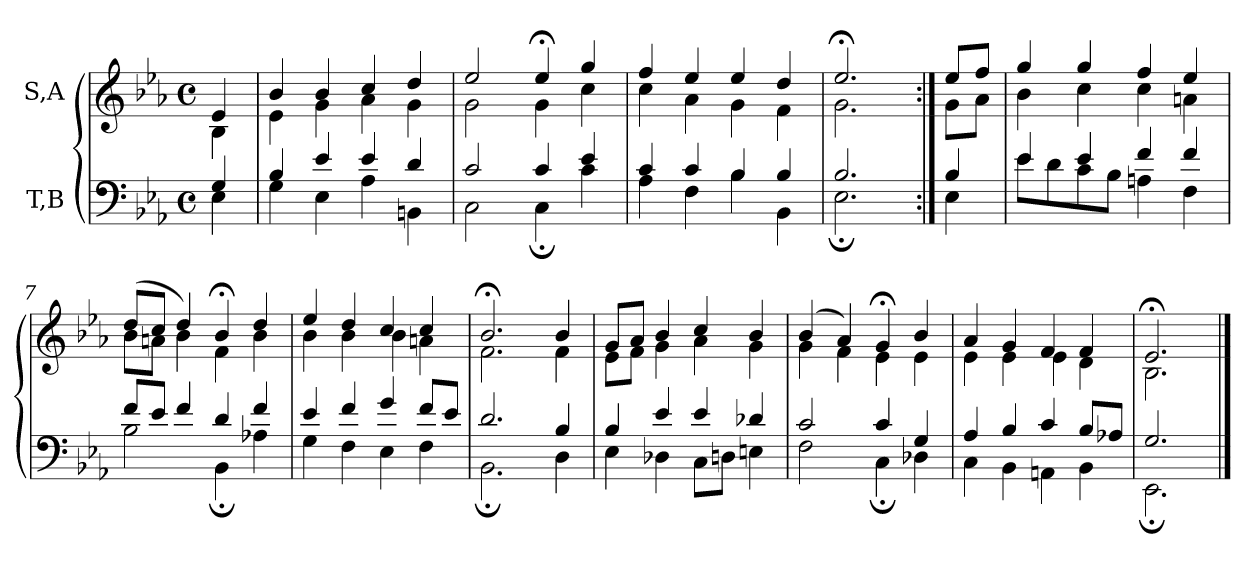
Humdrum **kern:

**kern	**kern
*part2	*part1
*staff2	*staff1
*I"T,B	*I"S,A
*clefF4	*clefG2
*k[b-e-a-]	*k[b-e-a-]
*M4/4	*M4/4
*met(c)	*met(c)
=	=
*^	*^
4G	4E-	4e-	4B-
=1	=1	=1	=1
4B-	4G	4b-	4e-
4e-	4E-	4b-	4g
4e-	4A-	4cc	4a-
4d	4BBn	4dd	4g
=2	=2	=2	=2
2c	2C	2ee-	2g
4c	4C;	4ee-;<	4g
4e-	4c	4gg	4cc
=3	=3	=3	=3
4c	4A-	4ff	4cc
4c	4F	4ee-	4a-
4B-	4B-	4ee-	4g
4B-	4BB-	4dd	4f
=1570	=1570	=1570	=1570
2.B-	2.E-;	2.ee-;<	2.g
=1571:|!	=1571:|!	=1571:|!	=1571:|!
4B-	4E-	8ee-L	8gL
.	.	8ffJ	8a-J
=6	=6	=6	=6
4e-	8e-L	4gg	4b-
.	8d	.	.
4e-	8c	4gg	4cc
.	8B-J	.	.
4f	4An	4ff	4cc
4f	4F	4ee-	4an
=7	=7	=7	=7
8fL	2B-	(>8ddL	8b-L
8e-J	.	8ccJ	8anJ
4f	.	4dd)	4b-
4d	4BB-;	4b-;<	4f
4f	4A-X	4dd	4b-
=8	=8	=8	=8
4e-	4G	4ee-	4b-
4f	4F	4dd	4b-
4g	4E-	4cc	4b-
8fL	4F	4cc	4an
8e-J	.	.	.
=9	=9	=9	=9
2.d	2.BB-;	2.b-;<	2.f
4B-	4D	4b-	4f
=10	=10	=10	=10
4B-	4E-	8gL	8e-L
.	.	8a-J	8fJ
4e-	4D-X	4b-	4g
4e-	8CL	4cc	4a-
.	8DnJ	.	.
4d-X	4En	4b-	4g
=11	=11	=11	=11
2c	2F	(>4b-	4g
.	.	4a-)	4f
4c	4C;	4g;<	4e-
4G	4D-X	4b-	4e-
=12	=12	=12	=12
4A-	4C	4a-	4e-
4B-	4BB-	4g	4e-
4c	4AAn	4f	4e-
8B-L	4BB-	4f	4d
8A-XJ	.	.	.
=1579	=1579	=1579	=1579
2.G	2.EE-;	2.e-;<	2.B-
*v	*v	*	*
*	*v	*v
==	==
*-	*-
